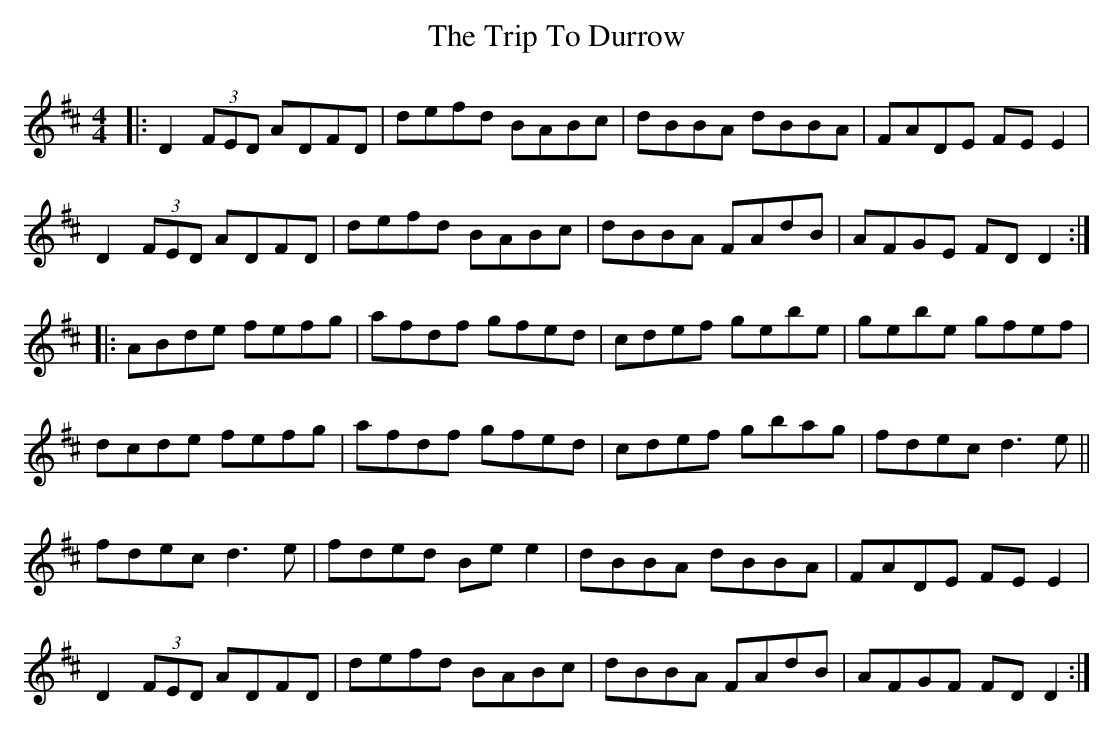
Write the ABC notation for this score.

X:1
T: The Trip To Durrow
M: 4/4
L: 1/8
K: Dmaj
|:D2 (3FED ADFD|defd BABc|dBBA dBBA|FADE FE E2|
D2 (3FED ADFD|defd BABc|dBBA FAdB|AFGE FD D2:|
|:ABde fefg|afdf gfed|cdef gebe|gebe gfef|
dcde fefg|afdf gfed|cdef gbag|fdec d3 e||
fdec d3 e|fded Be e2|dBBA dBBA|FADE FE E2|
D2 (3FED ADFD|defd BABc|dBBA FAdB|AFGF FD D2:|
